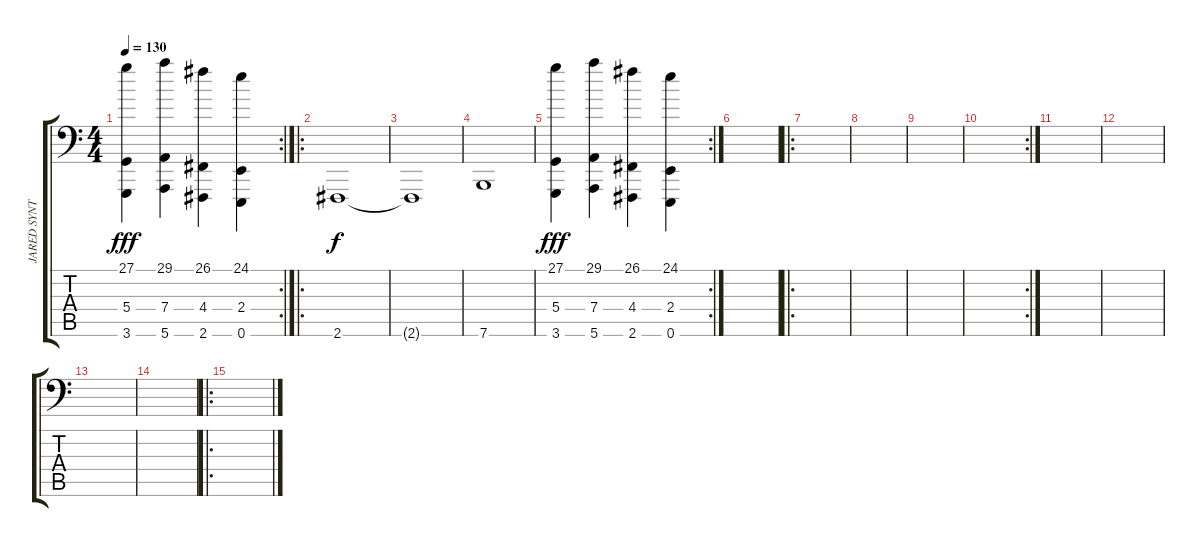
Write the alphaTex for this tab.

\track ("JARED SYNTH" "JARED SYNT") {instrument whistle}
\staff {score tabs}
\tuning (E3 B2 G2 D2 A1 E1) {hide}
\rc 2
\ts (4 4)
\tempo 130
\clef f4
\ks c
(27.1 5.4 3.6).4{dy fff} (29.1 7.4 5.6).4 (26.1 4.4 2.6).4 (24.1 2.4 0.6).4 |
\ro
2.6.1{dy f} |
2.6{t}.1 |
7.6.1 |
\rc 2
(27.1 5.4 3.6).4{dy fff} (29.1 7.4 5.6).4 (26.1 4.4 2.6).4 (24.1 2.4 0.6).4 |
|
\ro
|
|
|
\rc 2
|
|
|
|
|
\ro
